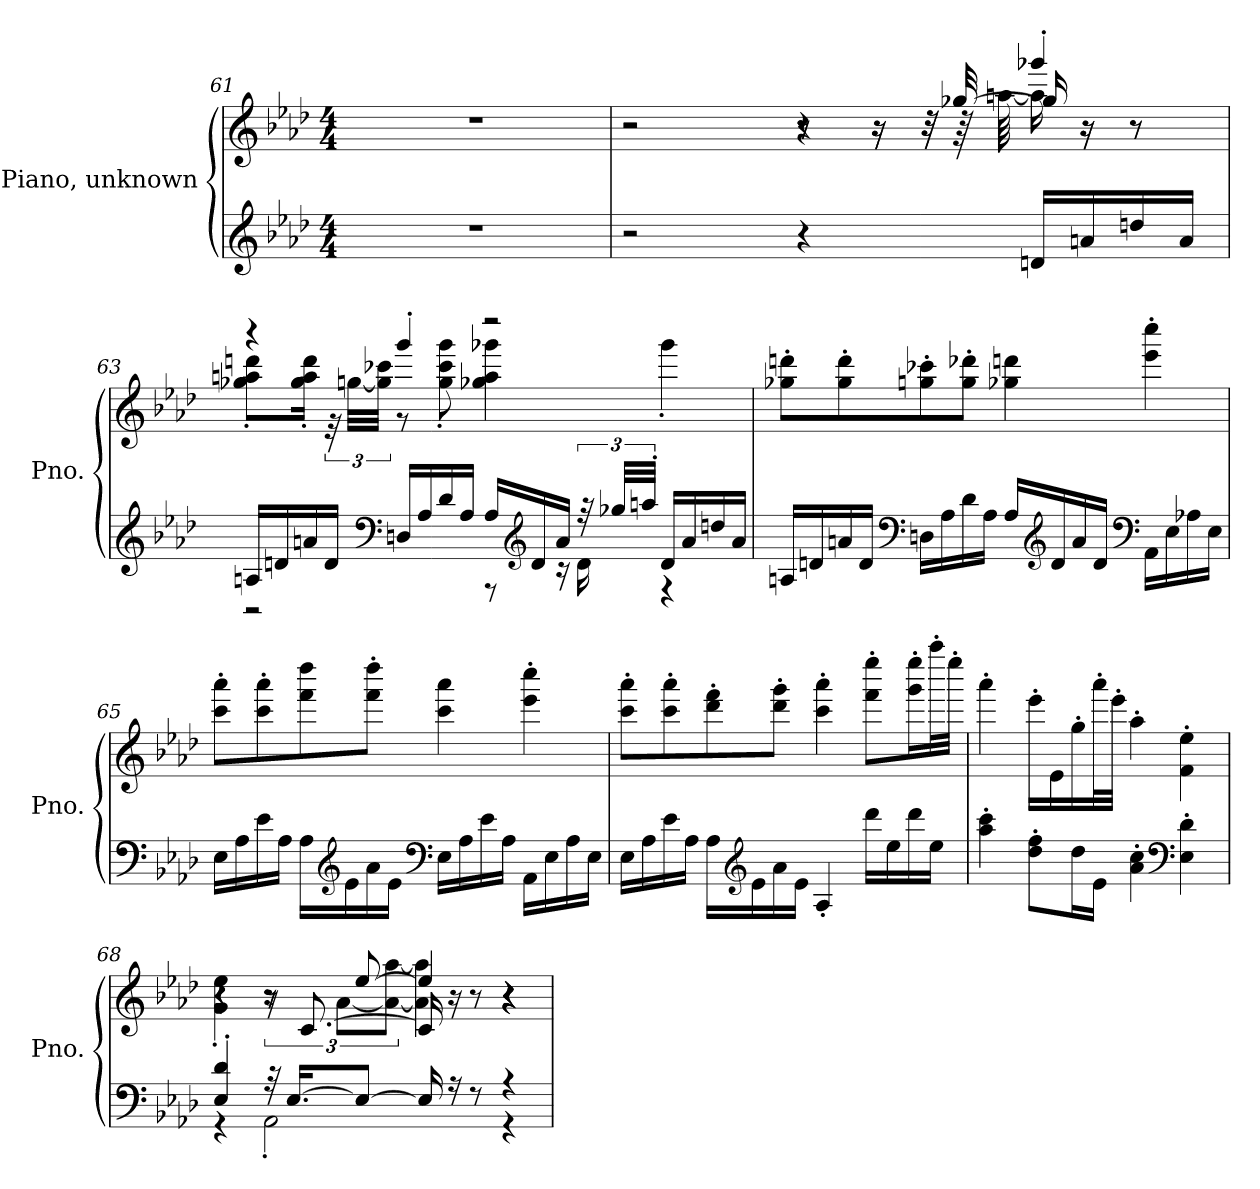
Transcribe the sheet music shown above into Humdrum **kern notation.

**kern	**kern
*part1	*part1
*staff2	*staff1
*I"Piano, unknown	*
*I'Pno.	*
*clefG2	*clefG2
*k[b-e-a-d-]	*k[b-e-a-d-]
*M4/4	*M4/4
=61	=61
1r	1r
!!LO:LB:g=z
=62	=62
*	*^
*	*	*^
2r	2r	2r	2r
4r	4r	8r	8r
.	.	16r	16r
.	.	32r	32r
.	.	64r	[32gg-X/
.	.	[64aan\	.
16dn/LL	4ggg-X'/	16aa\]	16gg-/]
16an/	.	16r	16r
16ddn/	.	8r	8r
16a/JJ	.	.	.
*	*	*v	*v
!!LO:LB:g=z
=63	=63	=63
*^	*	*
16An/LL	2r	4r	8gg-X\' 8aan\' 8dddn\'L
16dn/	.	.	.
16an/	.	.	16gg-\' 16aa\' 16ddd\'Jk
16d/JJ	.	.	48r
.	.	.	[48ggn\LLL
.	.	.	48gg\] 48ccc-X\JJJ
*clefF4	*	*	*
16Dn/LL	.	4ggg'/	8r
16A/	.	.	.
16d/	.	.	8gg\' 8ccc-\' 8ggg\'
16A/JJ	.	.	.
16A/LL	8r	2r	4gg-X\ 4aa\ 4ggg-X\
*clefG2	*	*	*
16d/	.	.	.
16a/JJ	16r	.	.
48r	16d\	.	.
48gg-X/LLL	.	.	.
48aan'/JJJ	.	.	.
16d/LL	4r	.	4ggg-'\
16a/	.	.	.
16ddn/	.	.	.
16a/JJ	.	.	.
*v	*v	*	*
*	*v	*v
!!LO:LB:g=z
=64	=64
16An/LL	8gg-X\' 8dddn\'L
16dn/	.
16an/	8gg-\' 8ddd\'
16d/JJ	.
*clefF4	*
16Dn\LL	8ggn\' 8ccc-X\'
16A\	.
16d\	8gg\' 8ddd-X\'J
16A\JJ	.
16A/LL	4gg-X\ 4dddn\
*clefG2	*
16d/	.
16a/	.
16d/JJ	.
*clefF4	*
16AA-\LL	4eee-\' 4cccc\'
16E-\	.
16A-X\	.
16E-\JJ	.
=65	=65
16E-\LL	8ccc\' 8aaa-\'L
16A-\	.
16e-\	8ccc\' 8aaa-\'
16A-\JJ	.
16A-\LL	8fff\ 8dddd-\
*clefG2	*
16e-\	.
16a-\	8fff\' 8dddd-\'J
16e-\JJ	.
*clefF4	*
16E-\LL	4ccc\ 4aaa-\
16A-\	.
16e-\	.
16A-\JJ	.
16AA-\LL	4eee-\' 4cccc\'
16E-\	.
16A-\	.
16E-\JJ	.
!!LO:PB:g=z
=66	=66
16E-\LL	8ccc\' 8aaa-\'L
16A-\	.
16e-\	8ccc\' 8aaa-\'
16A-\JJ	.
16A-\LL	8ddd-\' 8fff\'
*clefG2	*
16e-\	.
16a-\	8ddd-\' 8ggg\'J
16e-\JJ	.
4A-'/	4ccc\' 4aaa-\'
16ddd-\LL	8fff\' 8eeee-\'L
16ee-\	.
16ddd-\	16ggg\' 16eeee-\'L
16ee-\JJ	32aaaa-'\L
.	32eeee-'\JJJ
=67	=67
4aa-\' 4ccc\'	4aaa-'\
8dd-\' 8ff\'L	16eee-'\LL
.	16e-\
16dd-\L	16gg'\
16e-\JJ	32aaa-'\L
.	32eee-'\JJJ
4a-\' 4cc\'	4aa-'\
*clefF4	*
4E-\' 4d-\'	4f\' 4ee-\'
=68	=68
*^	*^
*	*	*	*^
4E-/' 4d-/'	4r	4r	4g\' 4ee-\'	4r
32r	2AA-'\	8r	12r	16r
[16.E-/KL	.	.	.	.
.	.	.	.	[8.c/
.	.	.	[12a-\L	.
8E-/J_	.	[8ee-/	.	.
.	.	.	12a-\_ [12aa-\J	.
16E-/]	.	4ee-/]	4a-\] 4aa-\]	16c/]
16r	.	.	.	16r
8r	.	.	.	8r
4r	4r	4r	4r	4r
*v	*v	*	*	*
*	*v	*v	*v
=	=
*-	*-
